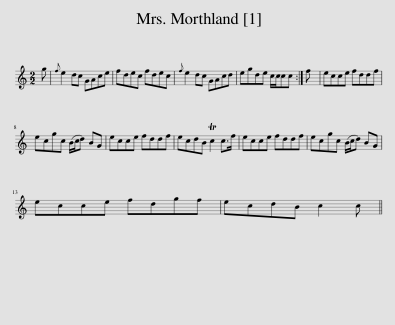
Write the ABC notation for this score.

X:1
L:1/8
M:2/2
I:linebreak $
K:C
V:1 treble
V:1
 g |{f} e2 dc GAce | fdec fdec |{f} e2 dc GAcd | egde c/c/cc :| %5
 f | ecce fddf |$ ecgc (B/c/d) BG | ecce fddf | ecdB Tc2 c>f | %10
 ecce fddf | ecgc (B/c/d) BG |$ ecce fdgf | ecdB c2 c || %14
